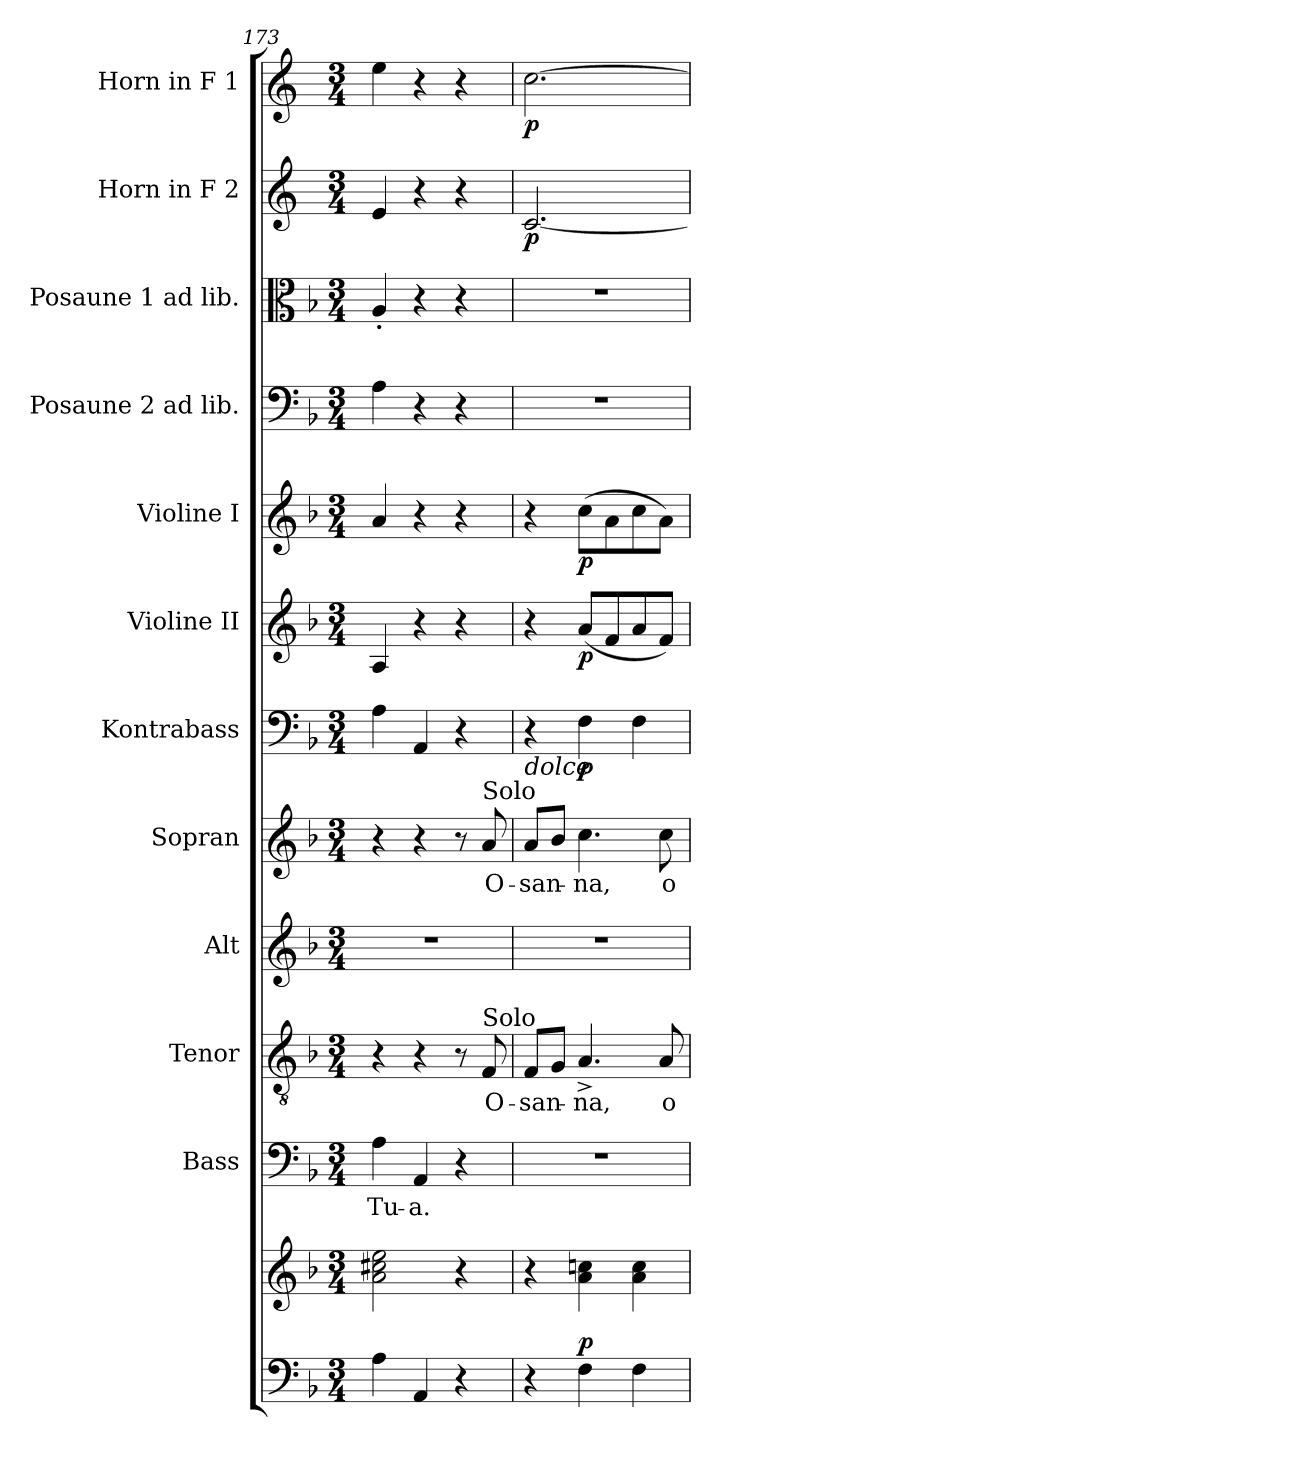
**kern	**kern	**dynam	**kern	**text	**kern	**text	**kern	**kern	**text	**kern	**dynam	**kern	**dynam	**kern	**dynam	**kern	**kern	**kern	**dynam	**kern	**dynam
*part12	*part12	*part12	*part11	*part11	*part10	*part10	*part9	*part8	*part8	*part7	*part7	*part6	*part6	*part5	*part5	*part4	*part3	*part2	*part2	*part1	*part1
*staff13	*staff12	*staff12/13	*staff11	*staff11	*staff10	*staff10	*staff9	*staff8	*staff8	*staff7	*staff7	*staff6	*staff6	*staff5	*staff5	*staff4	*staff3	*staff2	*staff2	*staff1	*staff1
*	*	*	*I"Bass	*	*I"Tenor	*	*I"Alt	*I"Sopran	*	*I"Kontrabass	*	*I"Violine II	*	*I"Violine I	*	*I"Posaune 2 ad lib.	*I"Posaune 1 ad lib.	*I"Horn in F 2	*	*I"Horn in F 1	*
*	*	*	*I'B.	*	*I'T.	*	*I'A.	*I'S.	*	*I'Kb.	*	*I'Vl. II	*	*I'Vl. I	*	*I'Pos. 2	*I'Pos. 1	*I'Hrn. F 2	*	*I'Hrn. F 1	*
*clefF4	*clefG2	*	*clefF4	*	*clefGv2	*	*clefG2	*clefG2	*	*clefF4	*	*clefG2	*	*clefG2	*	*clefF4	*clefC3	*clefG2	*	*clefG2	*
*	*	*	*	*	*	*	*	*	*	*ITrd7c12	*	*	*	*	*	*	*	*ITrd4c7	*	*ITrd4c7	*
*k[b-]	*k[b-]	*	*k[b-]	*	*k[b-]	*	*k[b-]	*k[b-]	*	*k[b-]	*	*k[b-]	*	*k[b-]	*	*k[b-]	*k[b-]	*k[b-]	*	*k[b-]	*
*F:	*F:	*	*F:	*	*F:	*	*F:	*F:	*	*F:	*	*F:	*	*F:	*	*F:	*F:	*F:	*	*F:	*
*M3/4	*M3/4	*	*M3/4	*	*M3/4	*	*M3/4	*M3/4	*	*M3/4	*	*M3/4	*	*M3/4	*	*M3/4	*M3/4	*M3/4	*	*M3/4	*
=173	=173	=173	=173	=173	=173	=173	=173	=173	=173	=173	=173	=173	=173	=173	=173	=173	=173	=173	=173	=173	=173
!	!	!	!	!LO:LY:b	!	!	!	!	!	!	!	!	!	!	!	!	!	!	!	!	!
4A\	2a\ 2cc#X\ 2ee\	.	4A\	Tu-	4r	.	2.r	4r	.	4AA\	.	4A/	.	4a/	.	4A\	4A'</	4A/	.	4a\	.
!	!	!	!	!LO:LY:b	!	!	!	!	!	!	!	!	!	!	!	!	!	!	!	!	!
4AA/	.	.	4AA/	-a.	4r	.	.	4r	.	4AAA/	.	4r	.	4r	.	4r	4r	4r	.	4r	.
4r	4r	.	4r	.	8r	.	.	8r	.	4r	.	4r	.	4r	.	4r	4r	4r	.	4r	.
!	!	!	!	!	!	!	!	!LO:TX:a:t=Solo	!	!	!	!	!	!	!	!	!	!	!	!	!
!	!	!	!	!	!LO:TX:a:t=Solo	!	!	!	!	!	!	!	!	!	!	!	!	!	!	!	!
!	!	!	!	!	!	!LO:LY:b	!	!	!LO:LY:b	!	!	!	!	!	!	!	!	!	!	!	!
.	.	.	.	.	8F/	O-	.	8a/	O-	.	.	.	.	.	.	.	.	.	.	.	.
=174	=174	=174	=174	=174	=174	=174	=174	=174	=174	=174	=174	=174	=174	=174	=174	=174	=174	=174	=174	=174	=174
!	!	!	!	!	!	!	!	!LO:TX:a:i:t=dolce	!	!	!	!	!	!	!	!	!	!	!	!	!
!	!	!	!	!	!	!LO:LY:b	!	!	!LO:LY:b	!	!	!	!	!	!	!	!	!	!LO:DY:b	!	!LO:DY:b
4r	4r	.	2.r	.	8F/L	-san-	2.r	8a/L	-san-	4r	.	4r	.	4r	.	2.r	2.r	[2.F/	p	[2.f\	p
.	.	.	.	.	8G/J	.	.	8b-/J	.	.	.	.	.	.	.	.	.	.	.	.	.
!	!	!LO:DY:a=2	!	!	!	!LO:LY:b	!	!	!LO:LY:b	!	!LO:DY:b	!	!LO:DY:b	!	!LO:DY:b	!	!	!	!	!	!
4F\	4a\ 4ccn\	p	.	.	4.A^>/	-na,	.	4.cc\	-na,	4FF\	p	(<8a/L	p	(>8cc\L	p	.	.	.	.	.	.
.	.	.	.	.	.	.	.	.	.	.	.	8f/	.	8a\	.	.	.	.	.	.	.
4F\	4a\ 4cc\	.	.	.	.	.	.	.	.	4FF\	.	8a/	.	8cc\	.	.	.	.	.	.	.
!	!	!	!	!	!	!LO:LY:b	!	!	!LO:LY:b	!	!	!	!	!	!	!	!	!	!	!	!
.	.	.	.	.	8A/	o-	.	8cc\	o-	.	.	8f/J)	.	8a\J)	.	.	.	.	.	.	.
=	=	=	=	=	=	=	=	=	=	=	=	=	=	=	=	=	=	=	=	=	=
*-	*-	*-	*-	*-	*-	*-	*-	*-	*-	*-	*-	*-	*-	*-	*-	*-	*-	*-	*-	*-	*-
